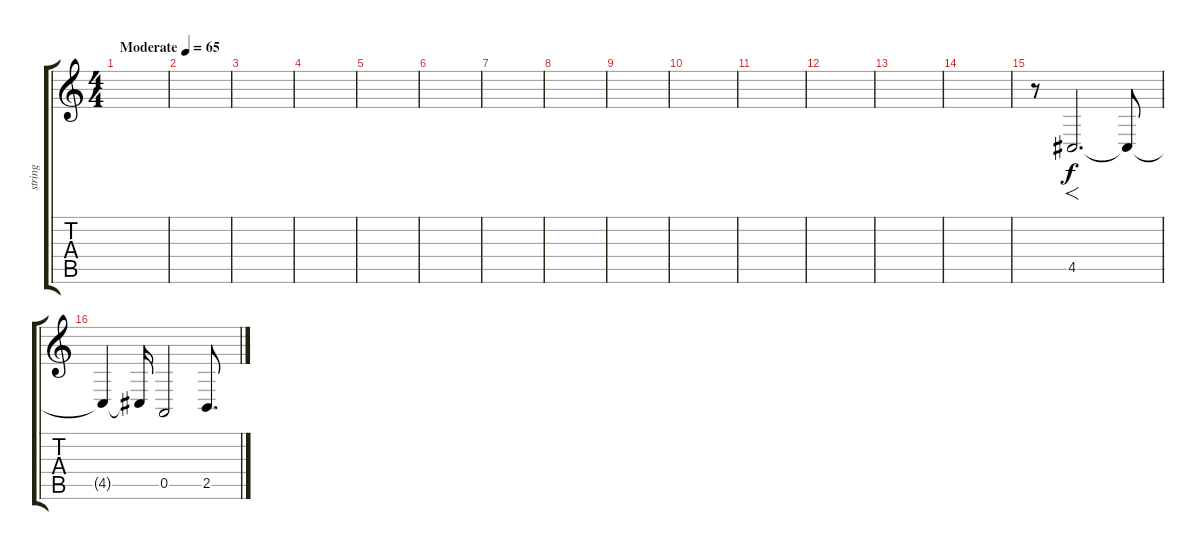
\track ("string" "string") {instrument stringensemble1}
\staff {score tabs}
\tuning (E4 B3 G3 D3 A2 E2) {hide}
\ts (4 4)
\tempo (65 "Moderate")
\clef g2
\ks c
|
|
|
|
|
|
|
|
|
|
|
|
|
|
r.8 4.5.2{f d} 4.5{t}.8 |
4.5{t}.4 4.5{t}.16 0.5.2 2.5.8{d}
